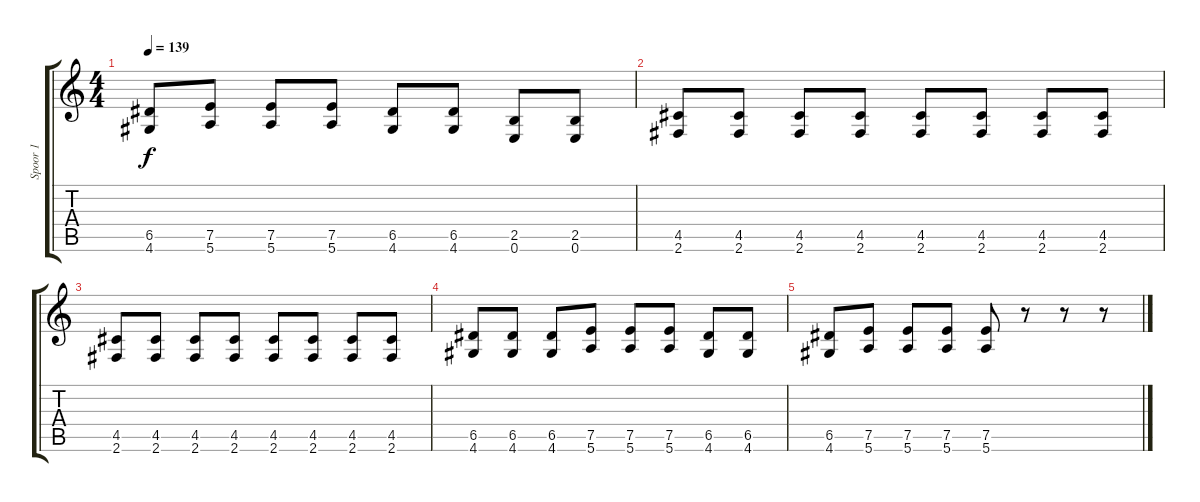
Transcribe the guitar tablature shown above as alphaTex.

\track ("Spoor 1" "Spoor 1") {instrument overdrivenguitar}
\staff {score tabs}
\tuning (E4 B3 G3 D3 A2 E2) {hide}
\ts (4 4)
\tempo 139
\clef g2
\ks c
(6.5 4.6).8{dy f} (7.5 5.6).8 (7.5 5.6).8 (7.5 5.6).8 (6.5 4.6).8 (6.5 4.6).8 (2.5 0.6).8 (2.5 0.6).8 |
(4.5 2.6).8 (4.5 2.6).8 (4.5 2.6).8 (4.5 2.6).8 (4.5 2.6).8 (4.5 2.6).8 (4.5 2.6).8 (4.5 2.6).8 |
(4.5 2.6).8 (4.5 2.6).8 (4.5 2.6).8 (4.5 2.6).8 (4.5 2.6).8 (4.5 2.6).8 (4.5 2.6).8 (4.5 2.6).8 |
(6.5 4.6).8 (6.5 4.6).8 (6.5 4.6).8 (7.5 5.6).8 (7.5 5.6).8 (7.5 5.6).8 (6.5 4.6).8 (6.5 4.6).8 |
(6.5 4.6).8 (7.5 5.6).8 (7.5 5.6).8 (7.5 5.6).8 (7.5 5.6).8 r.8 r.8 r.8
